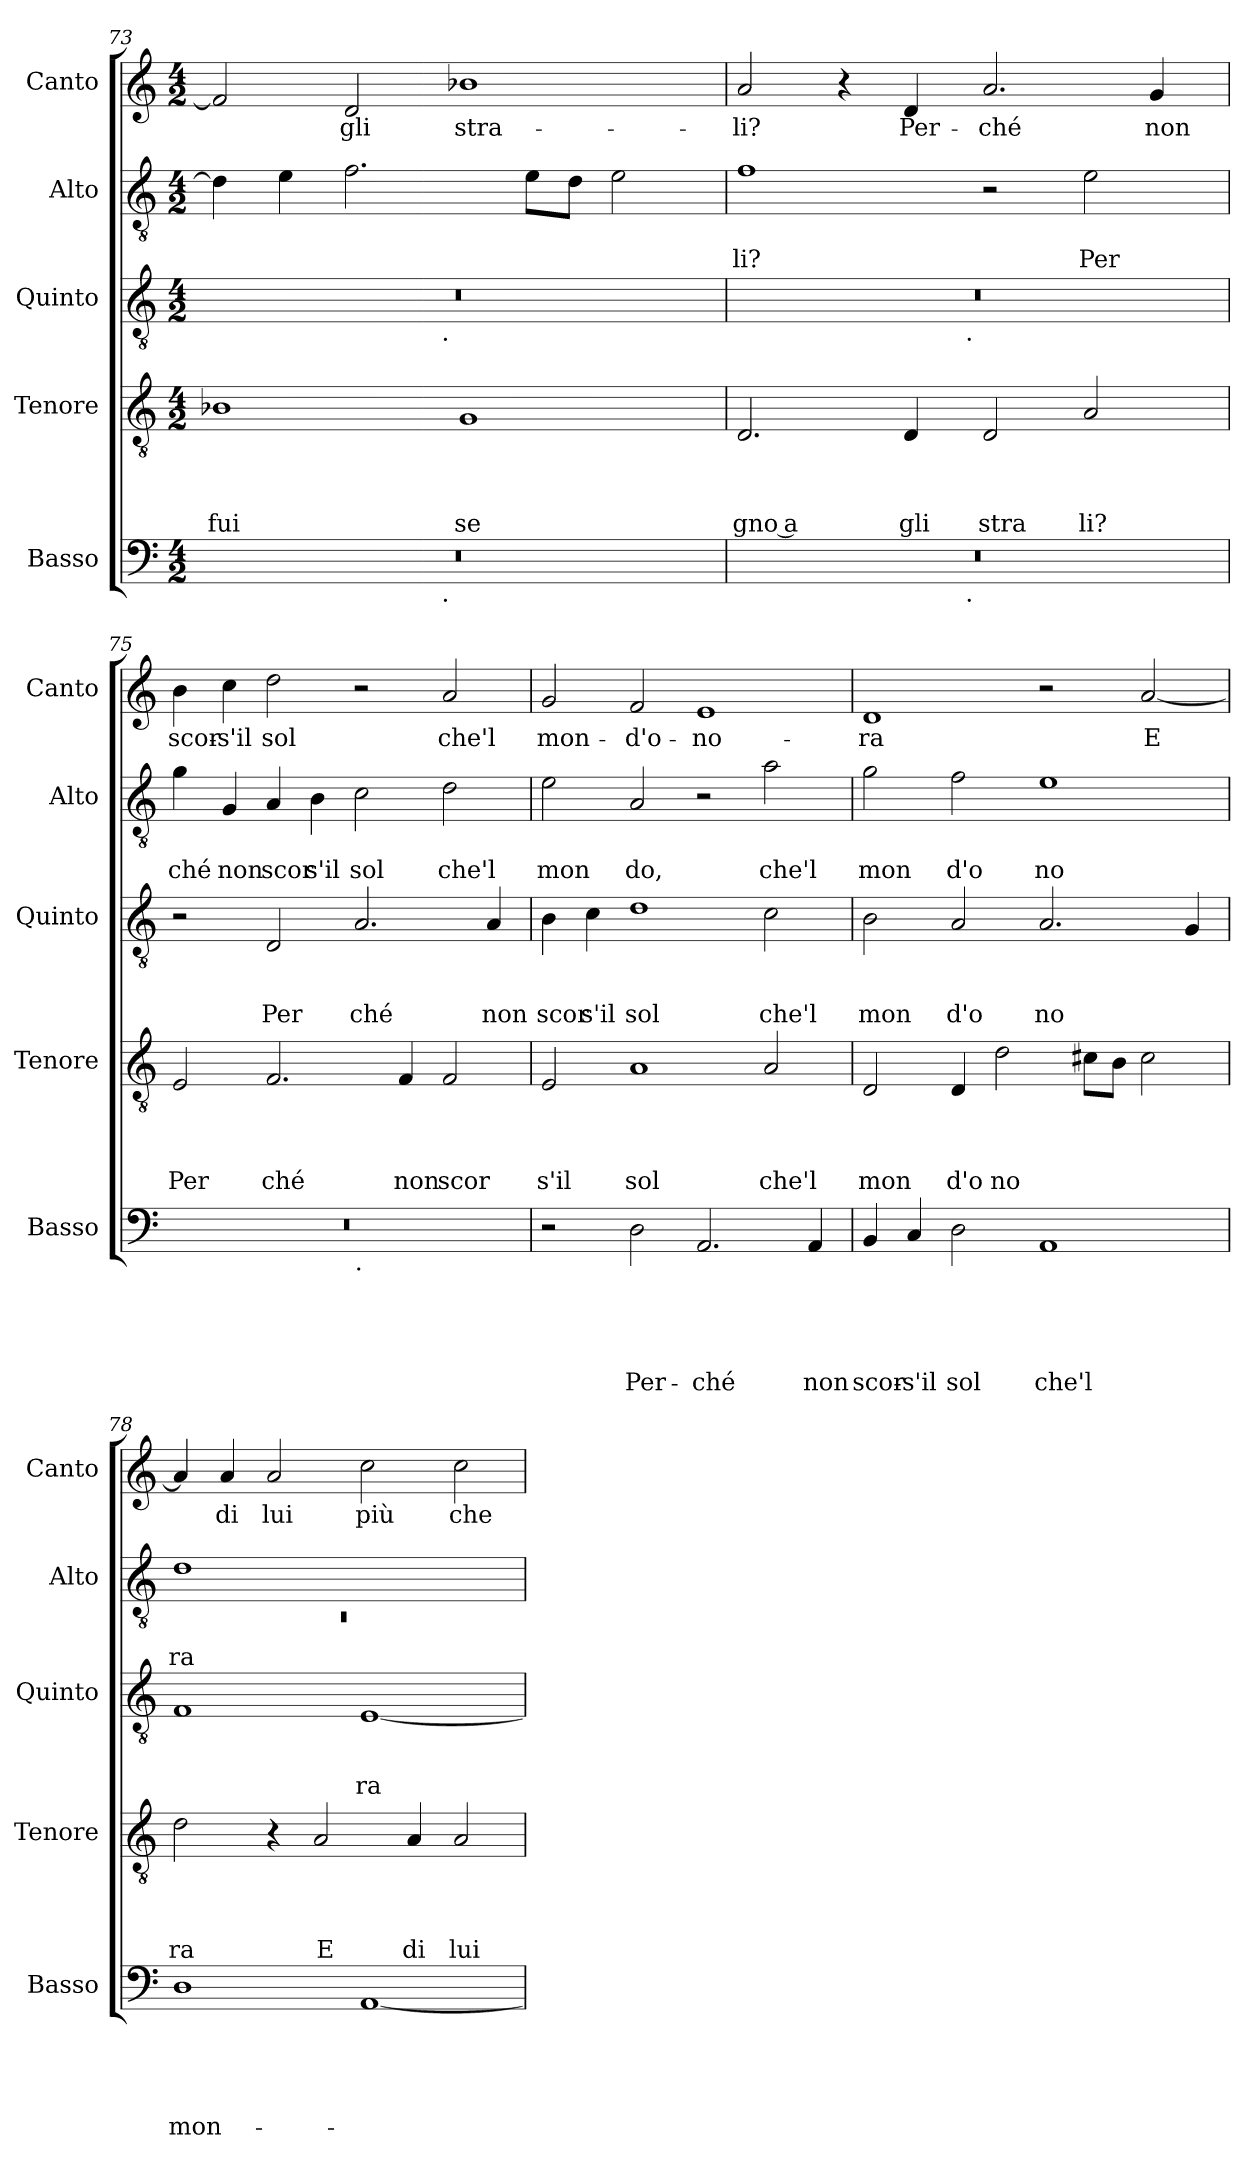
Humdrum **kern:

**kern	**text	**text	**text	**text	**text	**kern	**text	**text	**text	**text	**kern	**text	**text	**text	**kern	**text	**text	**kern	**text
*part5	*part5	*part5	*part5	*part5	*part5	*part4	*part4	*part4	*part4	*part4	*part3	*part3	*part3	*part3	*part2	*part2	*part2	*part1	*part1
*staff5	*staff5	*staff5	*staff5	*staff5	*staff5	*staff4	*staff4	*staff4	*staff4	*staff4	*staff3	*staff3	*staff3	*staff3	*staff2	*staff2	*staff2	*staff1	*staff1
*I"Basso	*	*	*	*	*	*I"Tenore	*	*	*	*	*I"Quinto	*	*	*	*I"Alto	*	*	*I"Canto	*
*I'Basso	*	*	*	*	*	*I'Tenore	*	*	*	*	*I'Quinto	*	*	*	*I'Alto	*	*	*I'Canto	*
*clefF4	*	*	*	*	*	*clefGv2	*	*	*	*	*clefGv2	*	*	*	*clefGv2	*	*	*clefG2	*
*k[]	*	*	*	*	*	*k[]	*	*	*	*	*k[]	*	*	*	*k[]	*	*	*k[]	*
*C:	*	*	*	*	*	*C:	*	*	*	*	*C:	*	*	*	*C:	*	*	*C:	*
*M4/2	*	*	*	*	*	*M4/2	*	*	*	*	*M4/2	*	*	*	*M4/2	*	*	*M4/2	*
=73	=73	=73	=73	=73	=73	=73	=73	=73	=73	=73	=73	=73	=73	=73	=73	=73	=73	=73	=73
!	!	!	!	!	!	!	!	!	!	!LO:LY:b	!	!	!	!	!	!	!	!	!
*^	*	*	*	*	*	*	*	*	*	*	*^	*	*	*	*	*	*	*	*
0r	2ryy	.	.	.	.	.	1B-X	.	.	.	fui	0r	2ryy	.	.	.	4d\]	.	.	2f/]	.
.	.	.	.	.	.	.	.	.	.	.	.	.	.	.	.	.	4e\	.	.	.	.
!	!	!	!	!	!	!	!	!	!	!	!	!	!	!	!	!	!	!	!	!	!LO:LY:b
.	4...ryy	.	.	.	.	.	.	.	.	.	.	.	4...ryy	.	.	.	2.f\	.	.	2d/	-gli
!	!	!	!	!	!	!	!	!	!	!	!	!	!LO:TX:b:t=.	!	!	!	!	!	!	!	!
!	!LO:TX:b:t=.	!	!	!	!	!	!	!	!	!	!	!	!	!	!	!	!	!	!	!	!
.	1ryy	.	.	.	.	.	.	.	.	.	.	.	1ryy	.	.	.	.	.	.	.	.
!	!	!	!	!	!	!	!	!	!	!	!LO:LY:b	!	!	!	!	!	!	!	!	!	!LO:LY:b
.	.	.	.	.	.	.	1G	.	.	.	se	.	.	.	.	.	.	.	.	1b-X	stra-
.	.	.	.	.	.	.	.	.	.	.	.	.	.	.	.	.	8e\L	.	.	.	.
.	.	.	.	.	.	.	.	.	.	.	.	.	.	.	.	.	8d\J	.	.	.	.
.	.	.	.	.	.	.	.	.	.	.	.	.	.	.	.	.	2e\	.	.	.	.
.	32ryy	.	.	.	.	.	.	.	.	.	.	.	32ryy	.	.	.	.	.	.	.	.
!!LO:LB:g=z
=74	=74	=74	=74	=74	=74	=74	=74	=74	=74	=74	=74	=74	=74	=74	=74	=74	=74	=74	=74	=74	=74
!	!	!	!	!	!	!	!	!	!	!	!LO:LY:b:rj	!	!	!	!	!	!	!	!LO:LY:b	!	!LO:LY:b
0r	2ryy	.	.	.	.	.	2.D/	.	.	.	gno a	0r	2ryy	.	.	.	1f	.	-li?	2a/	-li?
.	4...ryy	.	.	.	.	.	.	.	.	.	.	.	4...ryy	.	.	.	.	.	.	4r	.
!	!	!	!	!	!	!	!	!	!	!	!LO:LY:b	!	!	!	!	!	!	!	!	!	!LO:LY:b
.	.	.	.	.	.	.	4D/	.	.	.	gli	.	.	.	.	.	.	.	.	4d/	Per-
!	!	!	!	!	!	!	!	!	!	!	!	!	!LO:TX:b:t=.	!	!	!	!	!	!	!	!
!	!LO:TX:b:t=.	!	!	!	!	!	!	!	!	!	!	!	!	!	!	!	!	!	!	!	!
.	1ryy	.	.	.	.	.	.	.	.	.	.	.	1ryy	.	.	.	.	.	.	.	.
!	!	!	!	!	!	!	!	!	!	!	!LO:LY:b	!	!	!	!	!	!	!	!	!	!LO:LY:b
.	.	.	.	.	.	.	2D/	.	.	.	stra	.	.	.	.	.	2r	.	.	2.a/	-ché
!	!	!	!	!	!	!	!	!	!	!	!LO:LY:b	!	!	!	!	!	!	!	!LO:LY:b	!	!
.	.	.	.	.	.	.	2A/	.	.	.	li?	.	.	.	.	.	2e\	.	Per	.	.
!	!	!	!	!	!	!	!	!	!	!	!	!	!	!	!	!	!	!	!	!	!LO:LY:b
.	.	.	.	.	.	.	.	.	.	.	.	.	.	.	.	.	.	.	.	4g/	non
.	32ryy	.	.	.	.	.	.	.	.	.	.	.	32ryy	.	.	.	.	.	.	.	.
=75	=75	=75	=75	=75	=75	=75	=75	=75	=75	=75	=75	=75	=75	=75	=75	=75	=75	=75	=75	=75	=75
!	!	!	!	!	!	!	!	!	!	!	!LO:LY:b	!	!	!	!	!	!	!	!LO:LY:b	!	!LO:LY:b
*	*	*	*	*	*	*	*	*	*	*	*	*v	*v	*	*	*	*	*	*	*	*
0r	1ryy	.	.	.	.	.	2E/	.	.	.	Per	2r	.	.	.	4g\	.	ché	4b\	scor-
!	!	!	!	!	!	!	!	!	!	!	!	!	!	!	!	!	!	!LO:LY:b	!	!LO:LY:b
.	.	.	.	.	.	.	.	.	.	.	.	.	.	.	.	4G/	.	non	4cc\	-s'il
!	!	!	!	!	!	!	!	!	!	!	!LO:LY:b	!	!	!	!LO:LY:b	!	!	!LO:LY:b	!	!LO:LY:b
.	.	.	.	.	.	.	2.F/	.	.	.	ché	2D/	.	.	Per	4A/	.	scor	2dd\	sol
!	!	!	!	!	!	!	!	!	!	!	!	!	!	!	!	!	!	!LO:LY:b	!	!
.	.	.	.	.	.	.	.	.	.	.	.	.	.	.	.	4B\	.	s'il	.	.
!	!LO:TX:b:t=.	!	!	!	!	!	!	!	!	!	!	!	!	!	!	!	!	!	!	!
!	!	!	!	!	!	!	!	!	!	!	!	!	!	!	!LO:LY:b	!	!	!LO:LY:b	!	!
.	1ryy	.	.	.	.	.	.	.	.	.	.	2.A/	.	.	ché	2c\	.	sol	2r	.
!	!	!	!	!	!	!	!	!	!	!	!LO:LY:b	!	!	!	!	!	!	!	!	!
.	.	.	.	.	.	.	4F/	.	.	.	non	.	.	.	.	.	.	.	.	.
!	!	!	!	!	!	!	!	!	!	!	!LO:LY:b	!	!	!	!	!	!	!LO:LY:b	!	!LO:LY:b
.	.	.	.	.	.	.	2F/	.	.	.	scor	.	.	.	.	2d\	.	che'l	2a/	che'l
!	!	!	!	!	!	!	!	!	!	!	!	!	!	!	!LO:LY:b	!	!	!	!	!
.	.	.	.	.	.	.	.	.	.	.	.	4A/	.	.	non	.	.	.	.	.
=76	=76	=76	=76	=76	=76	=76	=76	=76	=76	=76	=76	=76	=76	=76	=76	=76	=76	=76	=76	=76
!	!	!	!	!	!	!	!	!	!	!	!LO:LY:b	!	!	!	!LO:LY:b	!	!	!LO:LY:b	!	!LO:LY:b
*v	*v	*	*	*	*	*	*	*	*	*	*	*	*	*	*	*	*	*	*	*
2r	.	.	.	.	.	2E/	.	.	.	s'il	4B\	.	.	scor	2e\	.	mon	2g/	mon-
!	!	!	!	!	!	!	!	!	!	!	!	!	!	!LO:LY:b	!	!	!	!	!
.	.	.	.	.	.	.	.	.	.	.	4c\	.	.	s'il	.	.	.	.	.
!	!	!	!	!	!LO:LY:b	!	!	!	!	!LO:LY:b	!	!	!	!LO:LY:b	!	!	!LO:LY:b	!	!LO:LY:b
2D\	.	.	.	.	Per-	1A	.	.	.	sol	1d	.	.	sol	2A/	.	do,	2f/	-d'o-
!	!	!	!	!	!LO:LY:b	!	!	!	!	!	!	!	!	!	!	!	!	!	!LO:LY:b
2.AA/	.	.	.	.	-ché	.	.	.	.	.	.	.	.	.	2r	.	.	1e	-no-
!	!	!	!	!	!	!	!	!	!	!LO:LY:b	!	!	!	!LO:LY:b	!	!	!LO:LY:b	!	!
.	.	.	.	.	.	2A/	.	.	.	che'l	2c\	.	.	che'l	2a\	.	che'l	.	.
!	!	!	!	!	!LO:LY:b	!	!	!	!	!	!	!	!	!	!	!	!	!	!
4AA/	.	.	.	.	non	.	.	.	.	.	.	.	.	.	.	.	.	.	.
=77	=77	=77	=77	=77	=77	=77	=77	=77	=77	=77	=77	=77	=77	=77	=77	=77	=77	=77	=77
!	!	!	!	!	!LO:LY:b	!	!	!	!	!LO:LY:b	!	!	!	!LO:LY:b	!	!	!LO:LY:b	!	!LO:LY:b
4BB/	.	.	.	.	scor-	2D/	.	.	.	mon	2B\	.	.	mon	2g\	.	mon	1d	-ra
!	!	!	!	!	!LO:LY:b	!	!	!	!	!	!	!	!	!	!	!	!	!	!
4C/	.	.	.	.	-s'il	.	.	.	.	.	.	.	.	.	.	.	.	.	.
!	!	!	!	!	!LO:LY:b	!	!	!	!	!LO:LY:b	!	!	!	!LO:LY:b	!	!	!LO:LY:b	!	!
2D\	.	.	.	.	sol	4D/	.	.	.	d'o	2A/	.	.	d'o	2f\	.	d'o	.	.
!	!	!	!	!	!	!	!	!	!	!LO:LY:b	!	!	!	!	!	!	!	!	!
.	.	.	.	.	.	2d\	.	.	.	no	.	.	.	.	.	.	.	.	.
!	!	!	!	!	!LO:LY:b	!	!	!	!	!	!	!	!	!LO:LY:b	!	!	!LO:LY:b	!	!
1AA	.	.	.	.	che'l	.	.	.	.	.	2.A/	.	.	no	1e	.	no	2r	.
.	.	.	.	.	.	8c#\L	.	.	.	.	.	.	.	.	.	.	.	.	.
.	.	.	.	.	.	8B\J	.	.	.	.	.	.	.	.	.	.	.	.	.
!	!	!	!	!	!	!	!	!	!	!	!	!	!	!	!	!	!	!	!LO:LY:b
.	.	.	.	.	.	2c#\	.	.	.	.	.	.	.	.	.	.	.	[<2a/	E
.	.	.	.	.	.	.	.	.	.	.	4G/	.	.	.	.	.	.	.	.
=78	=78	=78	=78	=78	=78	=78	=78	=78	=78	=78	=78	=78	=78	=78	=78	=78	=78	=78	=78
*	*	*	*	*	*	*	*	*	*	*	*	*	*	*	*^	*	*	*	*
!	!	!	!	!	!LO:LY:b	!	!	!	!	!LO:LY:b	!	!	!	!	!	!LO:N:vis=1	!	!LO:LY:b	!	!
1D	.	.	.	.	mon-	2d\	.	.	.	ra	1F	.	.	.	1d	0rC	.	ra	4a/]	.
!	!	!	!	!	!	!	!	!	!	!	!	!	!	!	!	!	!	!	!	!LO:LY:b
.	.	.	.	.	.	.	.	.	.	.	.	.	.	.	.	.	.	.	4a/	di
!	!	!	!	!	!	!	!	!	!	!	!	!	!	!	!	!	!	!	!	!LO:LY:b
.	.	.	.	.	.	4r	.	.	.	.	.	.	.	.	.	.	.	.	2a/	lui
!	!	!	!	!	!	!	!	!	!	!LO:LY:b	!	!	!	!	!	!	!	!	!	!
.	.	.	.	.	.	2A/	.	.	.	E	.	.	.	.	.	.	.	.	.	.
!	!	!	!	!	!	!	!	!	!	!	!	!	!	!LO:LY:b	!	!	!	!	!	!LO:LY:b
[<1AA	.	.	.	.	.	.	.	.	.	.	[<1E	.	.	ra	1ryy	.	.	.	2cc\	più
!	!	!	!	!	!	!	!	!	!	!LO:LY:b	!	!	!	!	!	!	!	!	!	!
.	.	.	.	.	.	4A/	.	.	.	di	.	.	.	.	.	.	.	.	.	.
!	!	!	!	!	!	!	!	!	!	!LO:LY:b	!	!	!	!	!	!	!	!	!	!LO:LY:b
.	.	.	.	.	.	2A/	.	.	.	lui	.	.	.	.	.	.	.	.	2cc\	che
*	*	*	*	*	*	*	*	*	*	*	*	*	*	*	*v	*v	*	*	*	*
=	=	=	=	=	=	=	=	=	=	=	=	=	=	=	=	=	=	=	=
*-	*-	*-	*-	*-	*-	*-	*-	*-	*-	*-	*-	*-	*-	*-	*-	*-	*-	*-	*-
